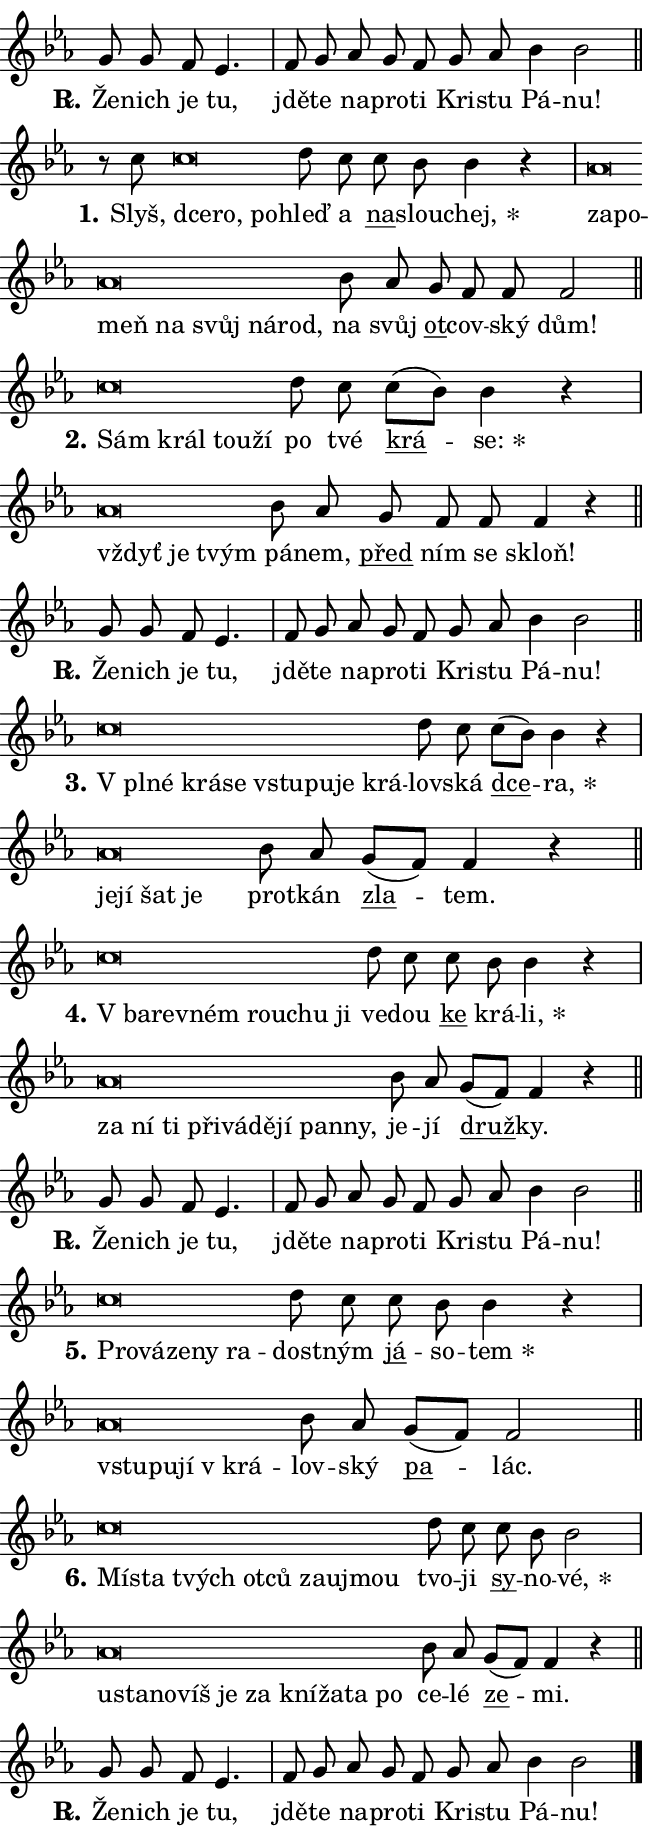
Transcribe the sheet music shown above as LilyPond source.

\version "2.24.0"
\header { tagline = "" }
\paper {
  indent = 0\cm
  top-margin = 0\cm
  right-margin = 0.13\cm % to fit lyric hyphens
  bottom-margin = 0\cm
  left-margin = 0\cm
  paper-width = 11\cm
  page-breaking = #ly:one-page-breaking
  system-system-spacing.basic-distance = #11
  score-system-spacing.basic-distance = #11
  ragged-last = ##f
}


%% Author: Thomas Morley
%% https://lists.gnu.org/archive/html/lilypond-user/2020-05/msg00002.html
#(define (line-position grob)
"Returns position of @var[grob} in current system:
   @code{'start}, if at first time-step
   @code{'end}, if at last time-step
   @code{'middle} otherwise
"
  (let* ((col (ly:item-get-column grob))
         (ln (ly:grob-object col 'left-neighbor))
         (rn (ly:grob-object col 'right-neighbor))
         (col-to-check-left (if (ly:grob? ln) ln col))
         (col-to-check-right (if (ly:grob? rn) rn col))
         (break-dir-left
           (and
             (ly:grob-property col-to-check-left 'non-musical #f)
             (ly:item-break-dir col-to-check-left)))
         (break-dir-right
           (and
             (ly:grob-property col-to-check-right 'non-musical #f)
             (ly:item-break-dir col-to-check-right))))
        (cond ((eqv? 1 break-dir-left) 'start)
              ((eqv? -1 break-dir-right) 'end)
              (else 'middle))))

#(define (tranparent-at-line-position vctor)
  (lambda (grob)
  "Relying on @code{line-position} select the relevant enry from @var{vctor}.
Used to determine transparency,"
    (case (line-position grob)
      ((end) (not (vector-ref vctor 0)))
      ((middle) (not (vector-ref vctor 1)))
      ((start) (not (vector-ref vctor 2))))))

noteHeadBreakVisibility =
#(define-music-function (break-visibility)(vector?)
"Makes @code{NoteHead}s transparent relying on @var{break-visibility}"
#{
  \override NoteHead.transparent =
    #(tranparent-at-line-position break-visibility)
#})

#(define delete-ledgers-for-transparent-note-heads
  (lambda (grob)
    "Reads whether a @code{NoteHead} is transparent.
If so this @code{NoteHead} is removed from @code{'note-heads} from
@var{grob}, which is supposed to be @code{LedgerLineSpanner}.
As a result ledgers are not printed for this @code{NoteHead}"
    (let* ((nhds-array (ly:grob-object grob 'note-heads))
           (nhds-list
             (if (ly:grob-array? nhds-array)
                 (ly:grob-array->list nhds-array)
                 '()))
           ;; Relies on the transparent-property being done before
           ;; Staff.LedgerLineSpanner.after-line-breaking is executed.
           ;; This is fragile ...
           (to-keep
             (remove
               (lambda (nhd)
                 (ly:grob-property nhd 'transparent #f))
               nhds-list)))
      ;; TODO find a better method to iterate over grob-arrays, similiar
      ;; to filter/remove etc for lists
      ;; For now rebuilt from scratch
      (set! (ly:grob-object grob 'note-heads)  '())
      (for-each
        (lambda (nhd)
          (ly:pointer-group-interface::add-grob grob 'note-heads nhd))
        to-keep))))

squashNotes = {
  \override NoteHead.X-extent = #'(-0.2 . 0.2)
  \override NoteHead.Y-extent = #'(-0.75 . 0)
  \override NoteHead.stencil =
    #(lambda (grob)
       (let ((pos (ly:grob-property grob 'staff-position)))
         (begin
           (if (< pos -7) (display "ERROR: Lower brevis then expected\n") (display ""))
           (if (<= pos -6) ly:text-interface::print ly:note-head::print))))
}
unSquashNotes = {
  \revert NoteHead.X-extent
  \revert NoteHead.Y-extent
  \revert NoteHead.stencil
}

hideNotes = \noteHeadBreakVisibility #begin-of-line-visible
unHideNotes = \noteHeadBreakVisibility #all-visible

% work-around for resetting accidentals
% https://lilypond.org/doc/v2.23/Documentation/notation/displaying-rhythms#unmetered-music
cadenzaMeasure = {
  \cadenzaOff
  \partial 1024 s1024
  \cadenzaOn
}

#(define-markup-command (accent layout props text) (markup?)
  "Underline accented syllable"
  (interpret-markup layout props
    #{\markup \override #'(offset . 4.3) \underline { #text }#}))

responsum = \markup \concat {
  "R" \hspace #-1.05 \path #0.1 #'((moveto 0 0.07) (lineto 0.9 0.8)) \hspace #0.05 "."
}

spaceSize = #0.6828661417322834 % exact space size for TeX Gyre Schola

\layout {
  \context {
    \Staff
    \remove "Time_signature_engraver"
    \override LedgerLineSpanner.after-line-breaking = #delete-ledgers-for-transparent-note-heads
  }
  \context {
    \Lyrics {
      \override LyricSpace.minimum-distance = \spaceSize
      \override LyricText.font-name = #"TeX Gyre Schola"
      \override LyricText.font-size = 1
      \override StanzaNumber.font-name = #"TeX Gyre Schola Bold"
      \override StanzaNumber.font-size = 1
    }
  }
  \context {
    \Score 
    \override NoteHead.text =
      #(lambda (grob) 
        (let ((pos (ly:grob-property grob 'staff-position)))
          #{\markup {
            \combine
              \halign #-0.55 \raise #(if (= pos -6) 0 0.5) \override #'(thickness . 2) \draw-line #'(3.2 . 0)
              \musicglyph "noteheads.sM1"
          }#}))
  }
}

% magnetic-lyrics.ily
%
%   written by
%     Jean Abou Samra <jean@abou-samra.fr>
%     Werner Lemberg <wl@gnu.org>
%
%   adapted by
%     Jiri Hon <jiri.hon@gmail.com>
%
% Version 2022-Apr-15

% https://www.mail-archive.com/lilypond-user@gnu.org/msg149350.html

#(define (Left_hyphen_pointer_engraver context)
   "Collect syllable-hyphen-syllable occurrences in lyrics and store
them in properties.  This engraver only looks to the left.  For
example, if the lyrics input is @code{foo -- bar}, it does the
following.

@itemize @bullet
@item
Set the @code{text} property of the @code{LyricHyphen} grob between
@q{foo} and @q{bar} to @code{foo}.

@item
Set the @code{left-hyphen} property of the @code{LyricText} grob with
text @q{foo} to the @code{LyricHyphen} grob between @q{foo} and
@q{bar}.
@end itemize

Use this auxiliary engraver in combination with the
@code{lyric-@/text::@/apply-@/magnetic-@/offset!} hook."
   (let ((hyphen #f)
         (text #f))
     (make-engraver
      (acknowledgers
       ((lyric-syllable-interface engraver grob source-engraver)
        (set! text grob)))
      (end-acknowledgers
       ((lyric-hyphen-interface engraver grob source-engraver)
        ;(when (not (grob::has-interface grob 'lyric-space-interface))
          (set! hyphen grob)));)
      ((stop-translation-timestep engraver)
       (when (and text hyphen)
         (ly:grob-set-object! text 'left-hyphen hyphen))
       (set! text #f)
       (set! hyphen #f)))))

#(define (lyric-text::apply-magnetic-offset! grob)
   "If the space between two syllables is less than the value in
property @code{LyricText@/.details@/.squash-threshold}, move the right
syllable to the left so that it gets concatenated with the left
syllable.

Use this function as a hook for
@code{LyricText@/.after-@/line-@/breaking} if the
@code{Left_@/hyphen_@/pointer_@/engraver} is active."
   (let ((hyphen (ly:grob-object grob 'left-hyphen #f)))
     (when hyphen
       (let ((left-text (ly:spanner-bound hyphen LEFT)))
         (when (grob::has-interface left-text 'lyric-syllable-interface)
           (let* ((common (ly:grob-common-refpoint grob left-text X))
                  (this-x-ext (ly:grob-extent grob common X))
                  (left-x-ext
                   (begin
                     ;; Trigger magnetism for left-text.
                     (ly:grob-property left-text 'after-line-breaking)
                     (ly:grob-extent left-text common X)))
                  ;; `delta` is the gap width between two syllables.
                  (delta (- (interval-start this-x-ext)
                            (interval-end left-x-ext)))
                  (details (ly:grob-property grob 'details))
                  (threshold (assoc-get 'squash-threshold details 0.2)))
             (when (< delta threshold)
               (let* (;; We have to manipulate the input text so that
                      ;; ligatures crossing syllable boundaries are not
                      ;; disabled.  For languages based on the Latin
                      ;; script this is essentially a beautification.
                      ;; However, for non-Western scripts it can be a
                      ;; necessity.
                      (lt (ly:grob-property left-text 'text))
                      (rt (ly:grob-property grob 'text))
                      (is-space (grob::has-interface hyphen 'lyric-space-interface))
                      (space (if is-space " " ""))
                      (extra-delta (if is-space spaceSize 0))
                      ;; Append new syllable.
                      (ltrt-space (if (and (string? lt) (string? rt))
                                (string-append lt space rt)
                                (make-concat-markup (list lt space rt))))
                      ;; Right-align `ltrt` to the right side.
                      (ltrt-space-markup (grob-interpret-markup
                               grob
                               (make-translate-markup
                                (cons (interval-length this-x-ext) 0)
                                (make-right-align-markup ltrt-space)))))
                 (begin
                   ;; Don't print `left-text`.
                   (ly:grob-set-property! left-text 'stencil #f)
                   ;; Set text and stencil (which holds all collected
                   ;; syllables so far) and shift it to the left.
                   (ly:grob-set-property! grob 'text ltrt-space)
                   (ly:grob-set-property! grob 'stencil ltrt-space-markup)
                   (ly:grob-translate-axis! grob (- (- delta extra-delta)) X))))))))))


#(define (lyric-hyphen::displace-bounds-first grob)
   ;; Make very sure this callback isn't triggered too early.
   (let ((left (ly:spanner-bound grob LEFT))
         (right (ly:spanner-bound grob RIGHT)))
     (ly:grob-property left 'after-line-breaking)
     (ly:grob-property right 'after-line-breaking)
     (ly:lyric-hyphen::print grob)))

squashThreshold = #0.4

\layout {
  \context {
    \Lyrics
    \consists #Left_hyphen_pointer_engraver
    \override LyricText.after-line-breaking =
      #lyric-text::apply-magnetic-offset!
    \override LyricHyphen.stencil = #lyric-hyphen::displace-bounds-first
    \override LyricText.details.squash-threshold = \squashThreshold
    \override LyricHyphen.minimum-distance = 0
    \override LyricHyphen.minimum-length = \squashThreshold
  }
}

squashText = \override LyricText.details.squash-threshold = 9999
unSquashText = \override LyricText.details.squash-threshold = \squashThreshold

leftText = \override LyricText.self-alignment-X = #LEFT
unLeftText = \revert LyricText.self-alignment-X

starOffset = #(lambda (grob) 
                (let ((x_offset (ly:self-alignment-interface::aligned-on-x-parent grob)))
                  (if (= x_offset 0) 0 (+ x_offset 1.2))))

star = #(define-music-function (syllable)(string?)
"Append star separator at the end of a syllable"
#{
  \once \override LyricText.X-offset = #starOffset
  \lyricmode { \markup {
    #syllable
    \override #'((font-name . "TeX Gyre Schola Bold")) \hspace #0.2 \lower #0.65 \larger "*"
  } }
#})

starAccent = #(define-music-function (syllable)(string?)
"Append star separator at the end of a syllable and make accent"
#{
  \once \override LyricText.X-offset = #starOffset
  \lyricmode { \markup {
    \accent #syllable
    \override #'((font-name . "TeX Gyre Schola Bold")) \hspace #0.2 \lower #0.65 \larger "*"
  } }
#})

breath = #(define-music-function (syllable)(string?)
"Append breathing indicator at the end of a syllable"
#{
  \lyricmode { \markup { #syllable "+" } }
#})

optionalBreath = #(define-music-function (syllable)(string?)
"Append optional breathing indicator at the end of a syllable"
#{
  \lyricmode { \markup { #syllable "(+)" } }
#})


\score {
    <<
        \new Voice = "melody" { \cadenzaOn \key es \major \relative { g'8 g f es4. \cadenzaMeasure \bar "|" f8 g as g f \bar "" g as bes4 bes2 \cadenzaMeasure \bar "||" \break } }
        \new Lyrics \lyricsto "melody" { \lyricmode { \set stanza = \responsum
Že -- nich je tu, jdě -- te na -- pro -- ti Kri -- stu Pá -- nu! } }
    >>
    \layout {}
}

\score {
    <<
        \new Voice = "melody" { \cadenzaOn \key es \major \relative { r8 c''8 \squashNotes c\breve*1/16 \hideNotes \breve*1/16 \breve*1/16 \bar "" \unHideNotes \unSquashNotes d8 c \bar "" c bes bes4 r \cadenzaMeasure \bar "|" \squashNotes as\breve*1/16 \hideNotes \breve*1/16 \bar "" \breve*1/16 \bar "" \breve*1/16 \bar "" \breve*1/16 \bar "" \breve*1/16 \breve*1/16 \bar "" \unHideNotes \unSquashNotes bes8 as \bar "" g f f f2 \cadenzaMeasure \bar "||" \break } }
        \new Lyrics \lyricsto "melody" { \lyricmode { \set stanza = "1."
Slyš, \leftText dce -- \squashText ro, po -- \unLeftText \unSquashText hleď a \markup \accent na -- slou -- \star chej, \leftText za -- \squashText po -- meň na svůj ná -- rod, \unLeftText \unSquashText na svůj \markup \accent ot -- cov -- ský dům! } }
    >>
    \layout {}
}

\score {
    <<
        \new Voice = "melody" { \cadenzaOn \key es \major \relative { \squashNotes c''\breve*1/16 \hideNotes \breve*1/16 \bar "" \breve*1/16 \breve*1/16 \bar "" \unHideNotes \unSquashNotes d8 c \bar "" c[( bes)] bes4 r \cadenzaMeasure \bar "|" \squashNotes as\breve*1/16 \hideNotes \breve*1/16 \breve*1/16 \bar "" \unHideNotes \unSquashNotes bes8 as \bar "" g f f f4 r \cadenzaMeasure \bar "||" \break } }
        \new Lyrics \lyricsto "melody" { \lyricmode { \set stanza = "2."
\leftText Sám \squashText král tou -- ží \unLeftText \unSquashText po tvé \markup \accent krá -- \star se: \leftText vždyť \squashText je tvým \unLeftText \unSquashText pá -- nem, \markup \accent před ním se skloň! } }
    >>
    \layout {}
}

\score {
    <<
        \new Voice = "melody" { \cadenzaOn \key es \major \relative { g'8 g f es4. \cadenzaMeasure \bar "|" f8 g as g f \bar "" g as bes4 bes2 \cadenzaMeasure \bar "||" \break } }
        \new Lyrics \lyricsto "melody" { \lyricmode { \set stanza = \responsum
Že -- nich je tu, jdě -- te na -- pro -- ti Kri -- stu Pá -- nu! } }
    >>
    \layout {}
}

\score {
    <<
        \new Voice = "melody" { \cadenzaOn \key es \major \relative { \squashNotes c''\breve*1/16 \hideNotes \breve*1/16 \bar "" \breve*1/16 \bar "" \breve*1/16 \bar "" \breve*1/16 \bar "" \breve*1/16 \bar "" \breve*1/16 \breve*1/16 \bar "" \unHideNotes \unSquashNotes d8 c \bar "" c[( bes)] bes4 r \cadenzaMeasure \bar "|" \squashNotes as\breve*1/16 \hideNotes \breve*1/16 \bar "" \breve*1/16 \breve*1/16 \bar "" \unHideNotes \unSquashNotes bes8 as \bar "" g[( f)] f4 r \cadenzaMeasure \bar "||" \break } }
        \new Lyrics \lyricsto "melody" { \lyricmode { \set stanza = "3."
\leftText "V pl" -- \squashText né krá -- se vstu -- pu -- je krá -- \unLeftText \unSquashText lov -- ská \markup \accent dce -- \star ra, \leftText je -- \squashText jí šat je \unLeftText \unSquashText pro -- tkán \markup \accent zla -- tem. } }
    >>
    \layout {}
}

\score {
    <<
        \new Voice = "melody" { \cadenzaOn \key es \major \relative { \squashNotes c''\breve*1/16 \hideNotes \breve*1/16 \bar "" \breve*1/16 \bar "" \breve*1/16 \bar "" \breve*1/16 \breve*1/16 \bar "" \unHideNotes \unSquashNotes d8 c \bar "" c bes bes4 r \cadenzaMeasure \bar "|" \squashNotes as\breve*1/16 \hideNotes \breve*1/16 \bar "" \breve*1/16 \bar "" \breve*1/16 \bar "" \breve*1/16 \bar "" \breve*1/16 \bar "" \breve*1/16 \bar "" \breve*1/16 \breve*1/16 \bar "" \unHideNotes \unSquashNotes bes8 as \bar "" g[( f)] f4 r \cadenzaMeasure \bar "||" \break } }
        \new Lyrics \lyricsto "melody" { \lyricmode { \set stanza = "4."
\leftText "V ba" -- \squashText rev -- ném rou -- chu ji \unLeftText \unSquashText ve -- dou \markup \accent ke krá -- \star li, \leftText za \squashText ní ti při -- vá -- dě -- jí pan -- ny, \unLeftText \unSquashText je -- jí \markup \accent druž -- ky. } }
    >>
    \layout {}
}

\score {
    <<
        \new Voice = "melody" { \cadenzaOn \key es \major \relative { g'8 g f es4. \cadenzaMeasure \bar "|" f8 g as g f \bar "" g as bes4 bes2 \cadenzaMeasure \bar "||" \break } }
        \new Lyrics \lyricsto "melody" { \lyricmode { \set stanza = \responsum
Že -- nich je tu, jdě -- te na -- pro -- ti Kri -- stu Pá -- nu! } }
    >>
    \layout {}
}

\score {
    <<
        \new Voice = "melody" { \cadenzaOn \key es \major \relative { \squashNotes c''\breve*1/16 \hideNotes \breve*1/16 \bar "" \breve*1/16 \bar "" \breve*1/16 \breve*1/16 \bar "" \unHideNotes \unSquashNotes d8 c \bar "" c bes bes4 r \cadenzaMeasure \bar "|" \squashNotes as\breve*1/16 \hideNotes \breve*1/16 \bar "" \breve*1/16 \breve*1/16 \bar "" \unHideNotes \unSquashNotes bes8 as \bar "" g[( f)] f2 \cadenzaMeasure \bar "||" \break } }
        \new Lyrics \lyricsto "melody" { \lyricmode { \set stanza = "5."
\leftText Pro -- \squashText vá -- ze -- ny ra -- \unLeftText \unSquashText dost -- ným \markup \accent já -- so -- \star tem \leftText vstu -- \squashText pu -- jí "v krá" -- \unLeftText \unSquashText lov -- ský \markup \accent pa -- lác. } }
    >>
    \layout {}
}

\score {
    <<
        \new Voice = "melody" { \cadenzaOn \key es \major \relative { \squashNotes c''\breve*1/16 \hideNotes \breve*1/16 \bar "" \breve*1/16 \bar "" \breve*1/16 \bar "" \breve*1/16 \bar "" \breve*1/16 \bar "" \breve*1/16 \breve*1/16 \bar "" \unHideNotes \unSquashNotes d8 c \bar "" c bes bes2 \cadenzaMeasure \bar "|" \squashNotes as\breve*1/16 \hideNotes \breve*1/16 \bar "" \breve*1/16 \bar "" \breve*1/16 \bar "" \breve*1/16 \bar "" \breve*1/16 \bar "" \breve*1/16 \bar "" \breve*1/16 \bar "" \breve*1/16 \breve*1/16 \bar "" \unHideNotes \unSquashNotes bes8 as \bar "" g[( f)] f4 r \cadenzaMeasure \bar "||" \break } }
        \new Lyrics \lyricsto "melody" { \lyricmode { \set stanza = "6."
\leftText Mí -- \squashText sta tvých ot -- ců za -- u -- jmou \unLeftText \unSquashText tvo -- ji \markup \accent sy -- no -- \star vé, \leftText u -- \squashText sta -- no -- víš je za kní -- ža -- ta po \unLeftText \unSquashText ce -- lé \markup \accent ze -- mi. } }
    >>
    \layout {}
}

\score {
    <<
        \new Voice = "melody" { \cadenzaOn \key es \major \relative { g'8 g f es4. \cadenzaMeasure \bar "|" f8 g as g f \bar "" g as bes4 bes2 \cadenzaMeasure \bar "||" \break } \bar "|." }
        \new Lyrics \lyricsto "melody" { \lyricmode { \set stanza = \responsum
Že -- nich je tu, jdě -- te na -- pro -- ti Kri -- stu Pá -- nu! } }
    >>
    \layout {}
}
